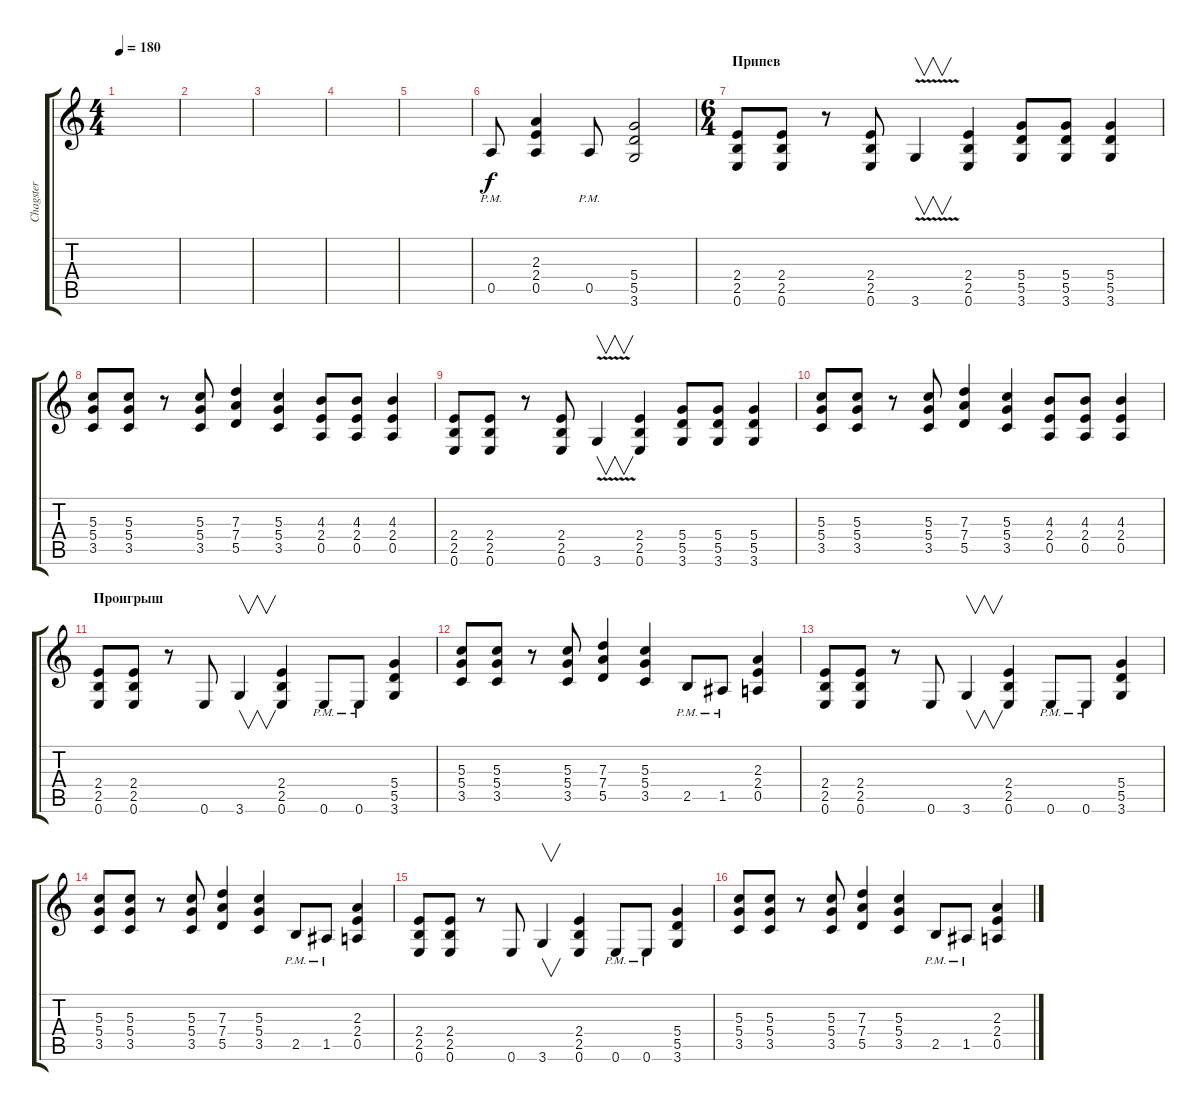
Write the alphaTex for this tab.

\track ("Chagster" "Chagster") {instrument distortionguitar}
\staff {score tabs}
\tuning (E4 B3 G3 D3 A2 E2) {hide}
\ts (4 4)
\tempo 180
\clef g2
\ks c
|
|
|
|
|
0.5{pm}.8 (2.3 2.4 0.5).4 0.5{pm}.8 (5.4 5.5 3.6).2 |
\ts (6 4)
\section ("" "Припев")
(2.4 2.5 0.6).8 (2.4 2.5 0.6).8 r.8 (2.4 2.5 0.6).8 3.6{v}.4{v} (2.4 2.5 0.6).4 (5.4 5.5 3.6).8 (5.4 5.5 3.6).8 (5.4 5.5 3.6).4 |
(5.3 5.4 3.5).8 (5.3 5.4 3.5).8 r.8 (5.3 5.4 3.5).8 (7.3 7.4 5.5).4 (5.3 5.4 3.5).4 (4.3 2.4 0.5).8 (4.3 2.4 0.5).8 (4.3 2.4 0.5).4 |
(2.4 2.5 0.6).8 (2.4 2.5 0.6).8 r.8 (2.4 2.5 0.6).8 3.6{v}.4{v} (2.4 2.5 0.6).4 (5.4 5.5 3.6).8 (5.4 5.5 3.6).8 (5.4 5.5 3.6).4 |
(5.3 5.4 3.5).8 (5.3 5.4 3.5).8 r.8 (5.3 5.4 3.5).8 (7.3 7.4 5.5).4 (5.3 5.4 3.5).4 (4.3 2.4 0.5).8 (4.3 2.4 0.5).8 (4.3 2.4 0.5).4 |
\section ("" "Проигрыш")
(2.4 2.5 0.6).8 (2.4 2.5 0.6).8 r.8 0.6.8 3.6.4{v} (2.4 2.5 0.6).4 0.6{pm}.8 0.6{pm}.8 (5.4 5.5 3.6).4 |
(5.3 5.4 3.5).8 (5.3 5.4 3.5).8 r.8 (5.3 5.4 3.5).8 (7.3 7.4 5.5).4 (5.3 5.4 3.5).4 2.5{pm}.8 1.5{pm}.8 (2.3 2.4 0.5).4 |
(2.4 2.5 0.6).8 (2.4 2.5 0.6).8 r.8 0.6.8 3.6.4{v} (2.4 2.5 0.6).4 0.6{pm}.8 0.6{pm}.8 (5.4 5.5 3.6).4 |
(5.3 5.4 3.5).8 (5.3 5.4 3.5).8 r.8 (5.3 5.4 3.5).8 (7.3 7.4 5.5).4 (5.3 5.4 3.5).4 2.5{pm}.8 1.5{pm}.8 (2.3 2.4 0.5).4 |
(2.4 2.5 0.6).8 (2.4 2.5 0.6).8 r.8 0.6.8 3.6.4{v} (2.4 2.5 0.6).4 0.6{pm}.8 0.6{pm}.8 (5.4 5.5 3.6).4 |
(5.3 5.4 3.5).8 (5.3 5.4 3.5).8 r.8 (5.3 5.4 3.5).8 (7.3 7.4 5.5).4 (5.3 5.4 3.5).4 2.5{pm}.8 1.5{pm}.8 (2.3 2.4 0.5).4
